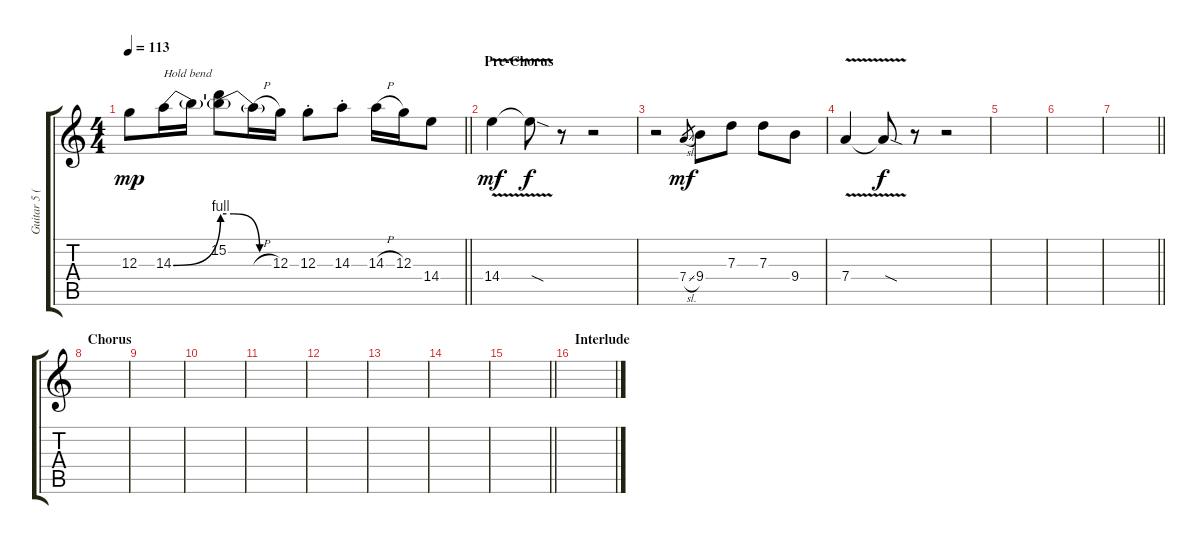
\track ("Guitar 5 (Dist w/ Chorus)" "Guitar 5 (") {instrument distortionguitar}
\staff {score tabs}
\tuning (E4 B3 G3 D3 A2 E2) {hide}
\ts (4 4)
\tempo 113
\clef g2
\barLineRight lightlight
\ks c
12.3.8{dy mp} 14.3{be (bend 0 0 60 4)}.16{txt "Hold bend"} 14.3{t}.16 (15.2 14.3{be (custom 0 4 15 4 45 0 60 0) t}).8 14.3{h t}.16 12.3.16 12.3{st}.8 14.3{st}.8 14.3{h}.16 12.3.16 14.4.8 |
\section ("" "Pre-Chorus")
14.4{v}.4{dy mf} 14.4{sod t}.8{dy f} r.8 r.2 |
r.2 7.4{sl}.8{gr dy mf} 9.4.8 7.3.8 7.3.8 9.4.8 |
7.4{v}.4 7.4{sod t}.8{dy f} r.8 r.2 |
|
|
\barLineRight lightlight
|
\section ("" "Chorus")
|
|
|
|
|
|
|
\barLineRight lightlight
|
\section ("" "Interlude")
